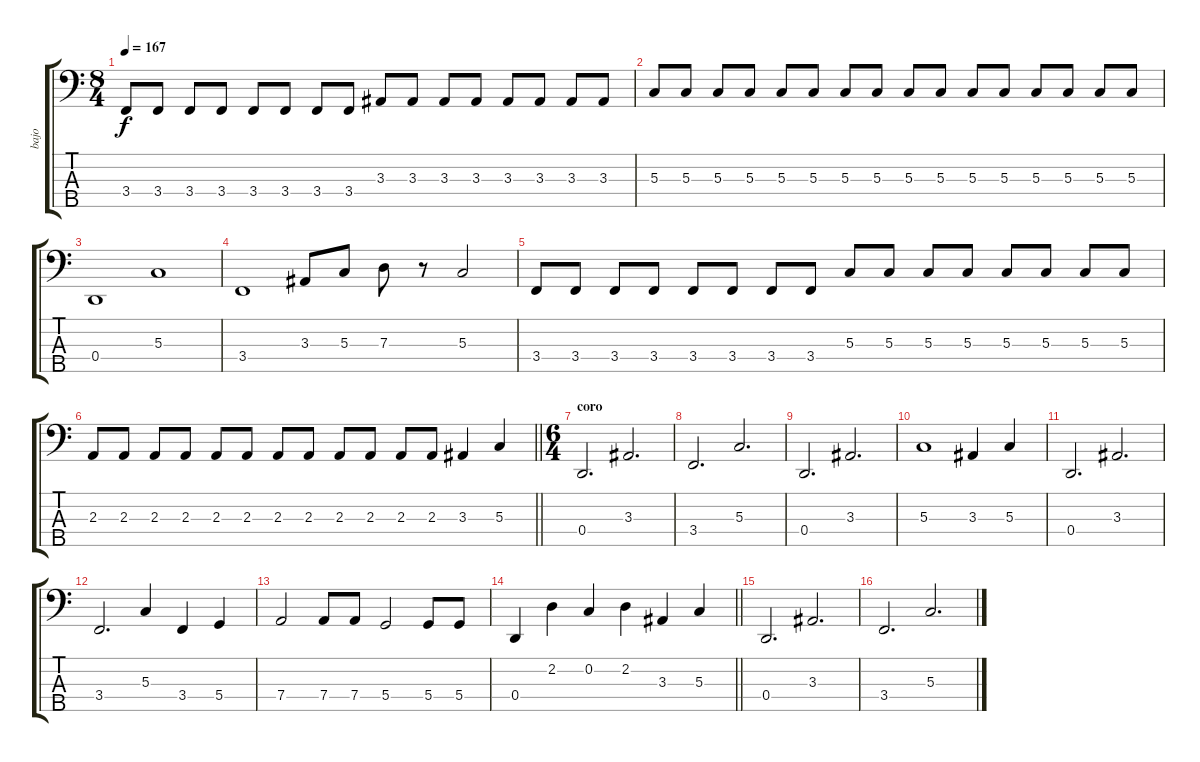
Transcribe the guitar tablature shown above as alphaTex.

\track ("bajo" "bajo") {instrument electricbassfinger}
\staff {score tabs}
\tuning (F2 C2 G1 D1 A0) {hide}
\ts (8 4)
\tempo 167
\clef f4
\ks c
3.4.8{dy f} 3.4.8 3.4.8 3.4.8 3.4.8 3.4.8 3.4.8 3.4.8 3.3.8 3.3.8 3.3.8 3.3.8 3.3.8 3.3.8 3.3.8 3.3.8 |
5.3.8 5.3.8 5.3.8 5.3.8 5.3.8 5.3.8 5.3.8 5.3.8 5.3.8 5.3.8 5.3.8 5.3.8 5.3.8 5.3.8 5.3.8 5.3.8 |
0.4.1 5.3.1 |
3.4.1 3.3.8 5.3.8 7.3.8 r.8 5.3.2 |
3.4.8 3.4.8 3.4.8 3.4.8 3.4.8 3.4.8 3.4.8 3.4.8 5.3.8 5.3.8 5.3.8 5.3.8 5.3.8 5.3.8 5.3.8 5.3.8 |
\barLineRight lightlight
2.3.8 2.3.8 2.3.8 2.3.8 2.3.8 2.3.8 2.3.8 2.3.8 2.3.8 2.3.8 2.3.8 2.3.8 3.3.4 5.3.4 |
\ts (6 4)
\section ("" "coro")
0.4.2{d} 3.3.2{d} |
3.4.2{d} 5.3.2{d} |
0.4.2{d} 3.3.2{d} |
5.3.1 3.3.4 5.3.4 |
0.4.2{d} 3.3.2{d} |
3.4.2{d} 5.3.4 3.4.4 5.4.4 |
7.4.2 7.4.8 7.4.8 5.4.2 5.4.8 5.4.8 |
\barLineRight lightlight
0.4.4 2.2.4 0.2.4 2.2.4 3.3.4 5.3.4 |
0.4.2{d} 3.3.2{d} |
3.4.2{d} 5.3.2{d}
